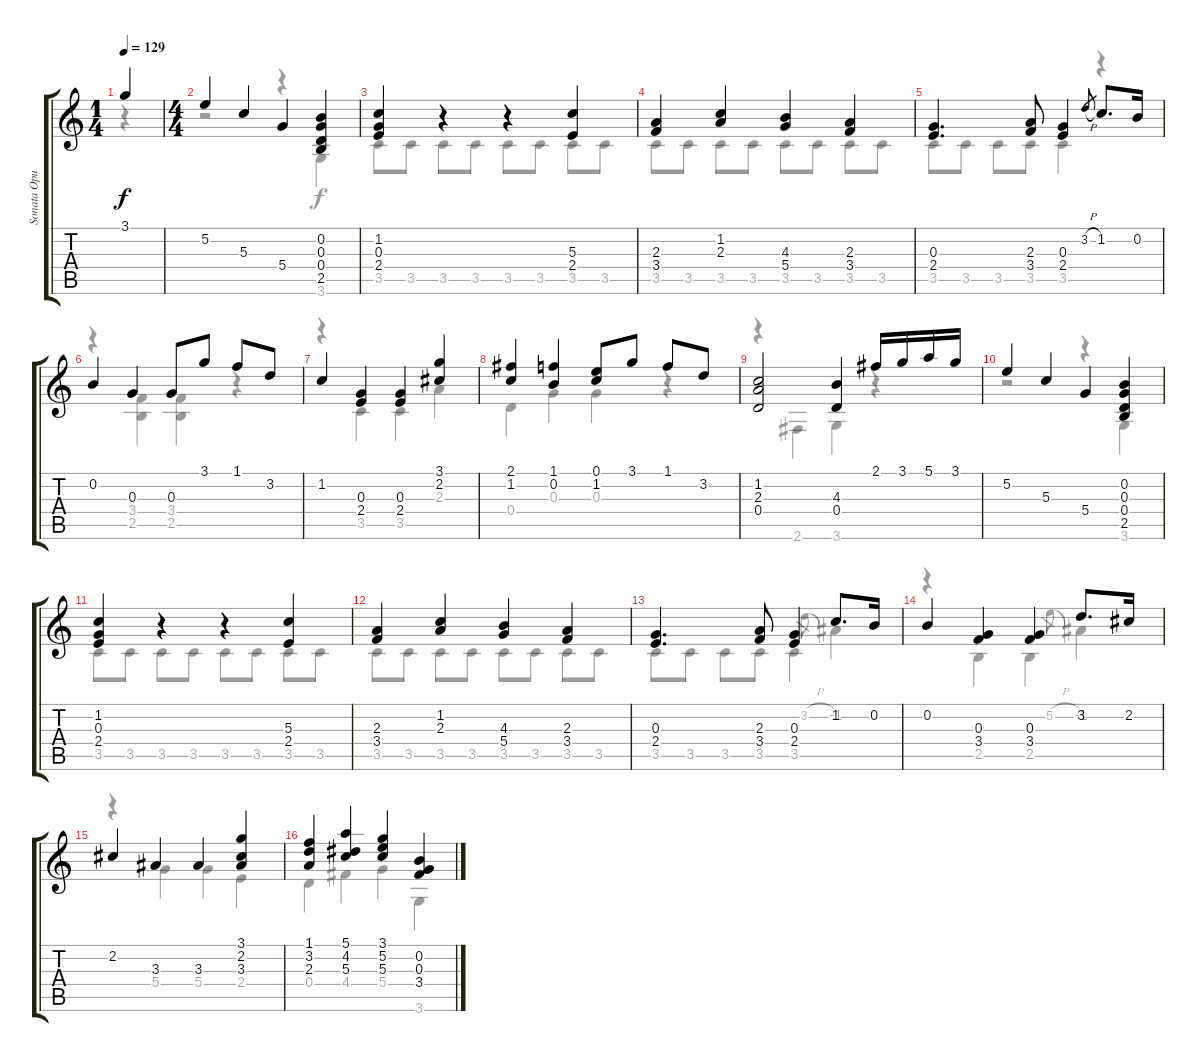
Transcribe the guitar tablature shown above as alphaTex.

\track ("Sonata Opus 15 - Fernando Sor" "Sonata Opu") {instrument acousticguitarnylon}
\staff {score tabs}
\tuning (E4 B3 G3 D3 A2 E2) {hide}
\voice
\ts (1 4)
\tempo 129
\clef g2
\ks c
3.1.4{dy f instrument acousticguitarnylon} |
\ts (4 4)
5.2.4 5.3.4 5.4.4 (0.2 0.3 0.4 2.5).4 |
(1.2 0.3 2.4).4 r.4 r.4 (5.3 2.4).4 |
(2.3 3.4).4 (1.2 2.3).4 (4.3 5.4).4 (2.3 3.4).4 |
(0.3 2.4).4{d} (2.3 3.4).8 (0.3 2.4).4 3.2{h}.8{gr} 1.2.8{d} 0.2.16 |
0.2.4 0.3.4 0.3.8 3.1.8 1.1.8 3.2.8 |
1.2.4 (0.3 2.4).4 (0.3 2.4).4 (3.1 2.2).4 |
(2.1 1.2).4 (1.1 0.2).4 (0.1 1.2).8 3.1.8 1.1.8 3.2.8 |
(1.2 2.3 0.4).2 (4.3 0.4).4 2.1.16 3.1.16 5.1.16 3.1.16 |
5.2.4 5.3.4 5.4.4 (0.2 0.3 0.4 2.5).4 |
(1.2 0.3 2.4).4 r.4 r.4 (5.3 2.4).4 |
(2.3 3.4).4 (1.2 2.3).4 (4.3 5.4).4 (2.3 3.4).4 |
(0.3 2.4).4{d} (2.3 3.4).8 (0.3 2.4).4 1.2.8{d} 0.2.16 |
0.2.4 (0.3 3.4).4 (0.3 3.4).4 3.2.8{d} 2.2.16 |
2.2.4 3.3.4 3.3.4 (3.1 2.2 3.3).4 |
(1.1 3.2 2.3).4 (5.1 4.2 5.3).4 (3.1 5.2 5.3).4 (0.2 0.3 3.4).4
\voice
\clef g2
\ottava regular
\simile none
\ks c
r.4{dy f} |
r.2 r.4 3.6.4 |
3.5.8 3.5.8 3.5.8 3.5.8 3.5.8 3.5.8 3.5.8 3.5.8 |
3.5.8 3.5.8 3.5.8 3.5.8 3.5.8 3.5.8 3.5.8 3.5.8 |
3.5.8 3.5.8 3.5.8 3.5.8 3.5.4 r.4 |
r.4 (3.4 2.5).4 (3.4 2.5).4 r.4 |
r.4 3.5.4 3.5.4 2.3.4 |
0.4.4 0.3.4 0.3.4 r.4 |
r.4 2.6.4 3.6.4 r.4 |
r.2 r.4 3.6.4 |
3.5.8 3.5.8 3.5.8 3.5.8 3.5.8 3.5.8 3.5.8 3.5.8 |
3.5.8 3.5.8 3.5.8 3.5.8 3.5.8 3.5.8 3.5.8 3.5.8 |
3.5.8 3.5.8 3.5.8 3.5.8 3.5.4 3.2{h}.8{gr} -1.2.4 |
r.4 2.5.4 2.5.4 5.2{h}.8{gr} -1.2.4 |
r.4 5.4.4 5.4.4 2.4.4 |
0.4.4 4.4.4 5.4.4 3.6.4
